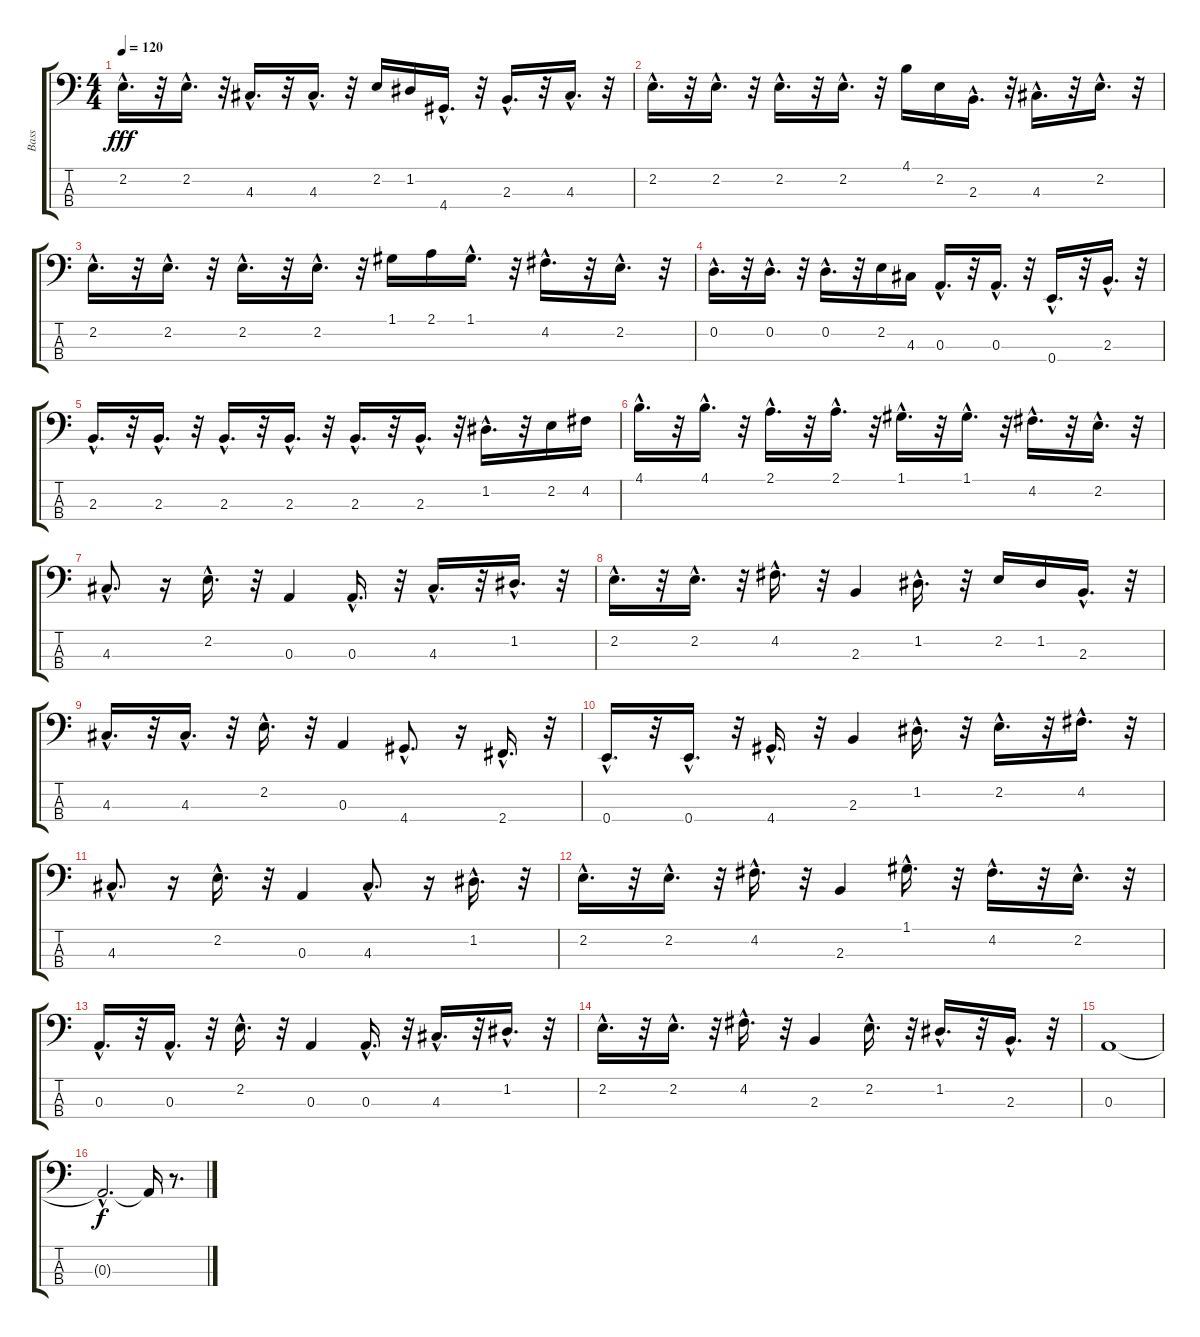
\track ("Bass" "Bass") {instrument electricbassfinger}
\staff {score tabs}
\tuning (G2 D2 A1 E1) {hide}
\ts (4 4)
\tempo 120
\clef f4
\ks c
2.2{hac}.16{d dy fff} r.32 2.2{hac}.16{d} r.32 4.3{hac}.16{d} r.32 4.3{hac}.16{d} r.32 2.2.16 1.2.16 4.4{hac}.16{d} r.32 2.3{hac}.16{d} r.32 4.3{hac}.16{d} r.32 |
2.2{hac}.16{d} r.32 2.2{hac}.16{d} r.32 2.2{hac}.16{d} r.32 2.2{hac}.16{d} r.32 4.1.16 2.2.16 2.3{hac}.16{d} r.32 4.3{hac}.16{d} r.32 2.2{hac}.16{d} r.32 |
2.2{hac}.16{d} r.32 2.2{hac}.16{d} r.32 2.2{hac}.16{d} r.32 2.2{hac}.16{d} r.32 1.1.16 2.1.16 1.1{hac}.16{d} r.32 4.2{hac}.16{d} r.32 2.2{hac}.16{d} r.32 |
0.2{hac}.16{d} r.32 0.2{hac}.16{d} r.32 0.2{hac}.16{d} r.32 2.2.16 4.3.16 0.3{hac}.16{d} r.32 0.3{hac}.16{d} r.32 0.4{hac}.16{d} r.32 2.3{hac}.16{d} r.32 |
2.3{hac}.16{d} r.32 2.3{hac}.16{d} r.32 2.3{hac}.16{d} r.32 2.3{hac}.16{d} r.32 2.3{hac}.16{d} r.32 2.3{hac}.16{d} r.32 1.2{hac}.16{d} r.32 2.2.16 4.2.16 |
4.1{hac}.16{d} r.32 4.1{hac}.16{d} r.32 2.1{hac}.16{d} r.32 2.1{hac}.16{d} r.32 1.1{hac}.16{d} r.32 1.1{hac}.16{d} r.32 4.2{hac}.16{d} r.32 2.2{hac}.16{d} r.32 |
4.3{hac}.8{d} r.16 2.2{hac}.16{d} r.32 0.3.4 0.3{hac}.16{d} r.32 4.3{hac}.16{d} r.32 1.2{hac}.16{d} r.32 |
2.2{hac}.16{d} r.32 2.2{hac}.16{d} r.32 4.2{hac}.16{d} r.32 2.3.4 1.2{hac}.16{d} r.32 2.2.16 1.2.16 2.3{hac}.16{d} r.32 |
4.3{hac}.16{d} r.32 4.3{hac}.16{d} r.32 2.2{hac}.16{d} r.32 0.3.4 4.4{hac}.8{d} r.16 2.4{hac}.16{d} r.32 |
0.4{hac}.16{d} r.32 0.4{hac}.16{d} r.32 4.4{hac}.16{d} r.32 2.3.4 1.2{hac}.16{d} r.32 2.2{hac}.16{d} r.32 4.2{hac}.16{d} r.32 |
4.3{hac}.8{d} r.16 2.2{hac}.16{d} r.32 0.3.4 4.3{hac}.8{d} r.16 1.2{hac}.16{d} r.32 |
2.2{hac}.16{d} r.32 2.2{hac}.16{d} r.32 4.2{hac}.16{d} r.32 2.3.4 1.1{hac}.16{d} r.32 4.2{hac}.16{d} r.32 2.2{hac}.16{d} r.32 |
0.3{hac}.16{d} r.32 0.3{hac}.16{d} r.32 2.2{hac}.16{d} r.32 0.3.4 0.3{hac}.16{d} r.32 4.3{hac}.16{d} r.32 1.2{hac}.16{d} r.32 |
2.2{hac}.16{d} r.32 2.2{hac}.16{d} r.32 4.2{hac}.16{d} r.32 2.3.4 2.2{hac}.16{d} r.32 1.2{hac}.16{d} r.32 2.3{hac}.16{d} r.32 |
0.3.1 |
0.3{hac t}.2{d dy f} 0.3{t}.16 r.8{d}
